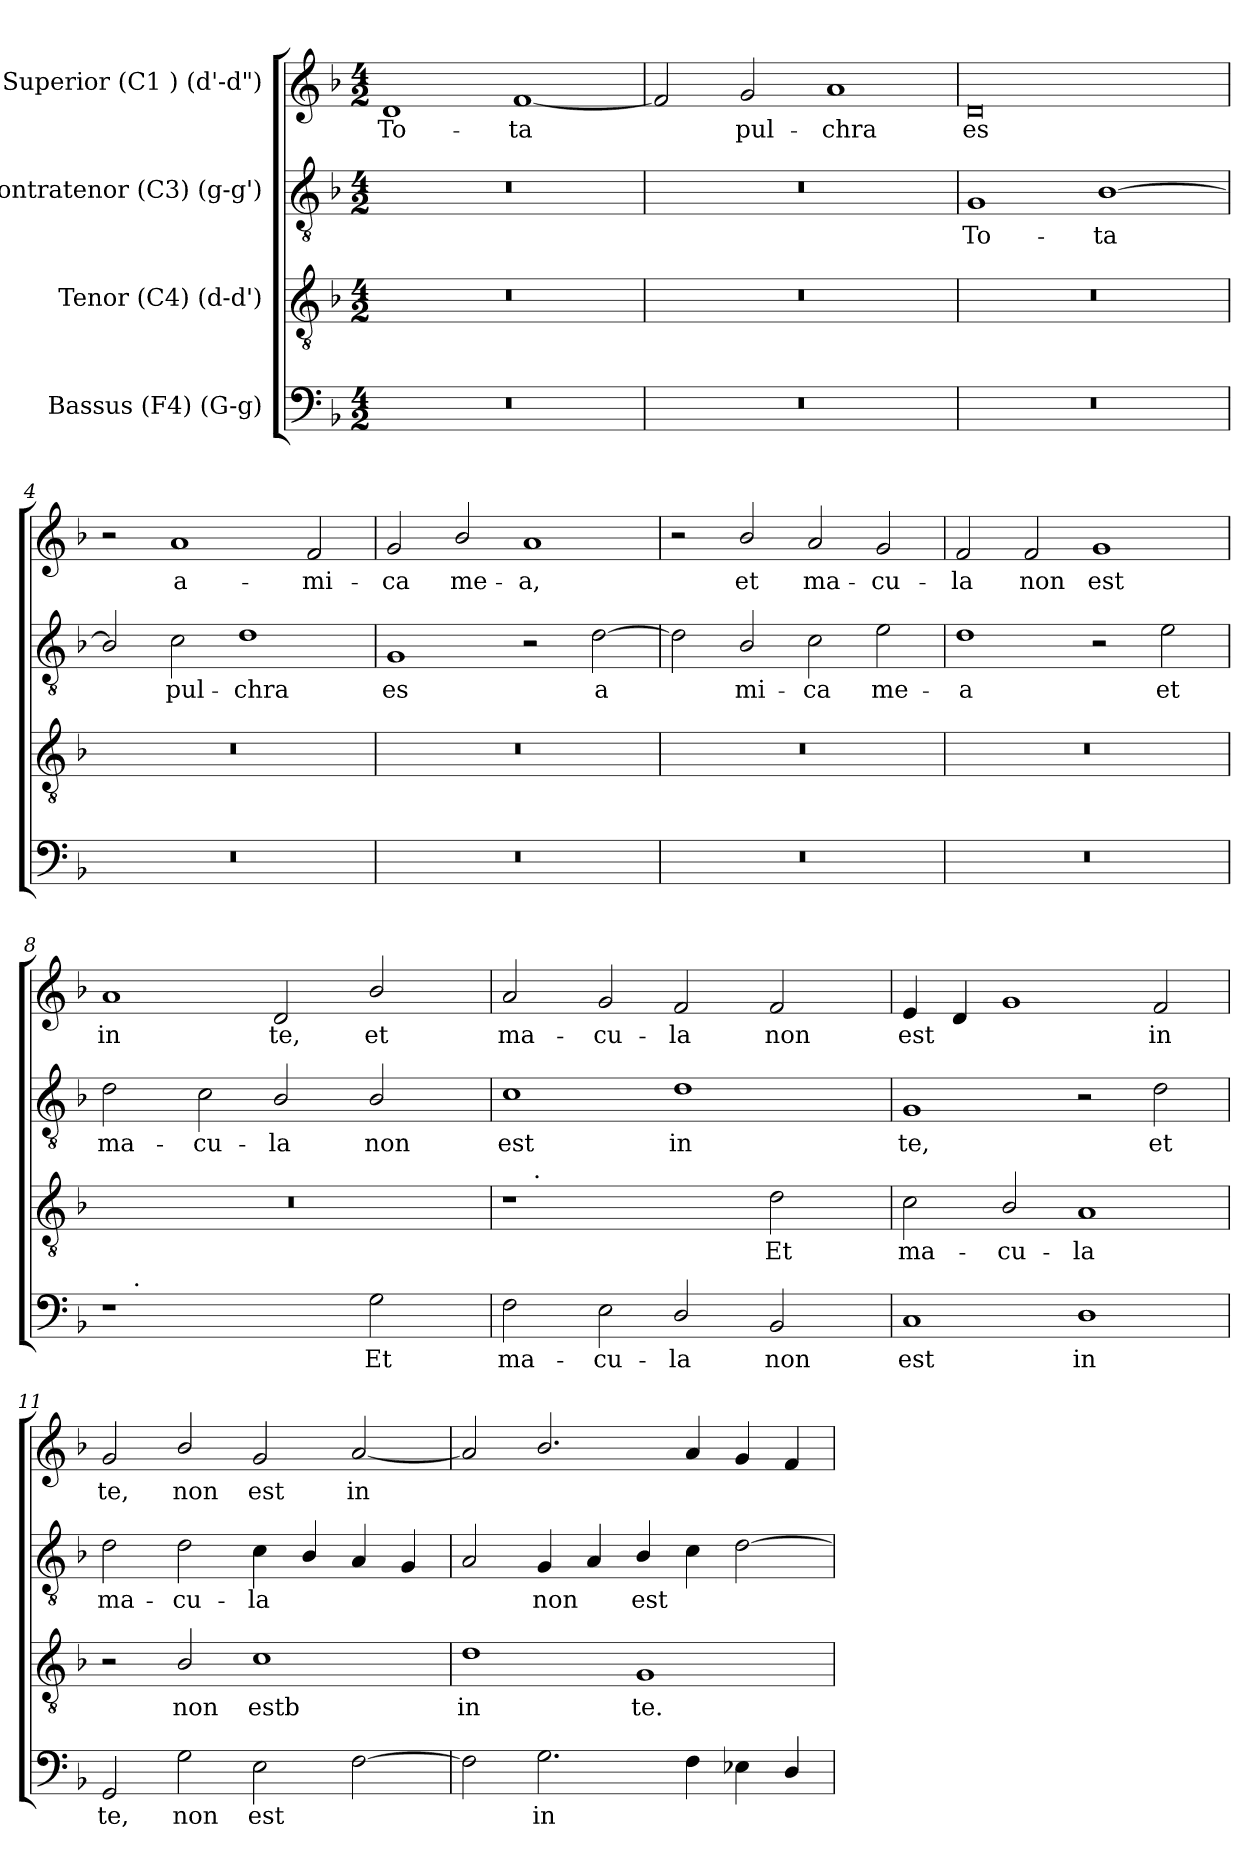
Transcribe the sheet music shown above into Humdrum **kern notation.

**kern	**text	**kern	**text	**kern	**text	**kern	**text
*part4	*part4	*part3	*part3	*part2	*part2	*part1	*part1
*staff4	*staff4	*staff3	*staff3	*staff2	*staff2	*staff1	*staff1
*I"Bassus (F4)  (G-g)	*	*I"Tenor (C4)  (d-d')	*	*I"Contratenor (C3)  (g-g')	*	*I"Superior (C1 )  (d'-d")	*
!!LO:PB:g=z
*stria5	*	*stria5	*	*stria5	*	*stria5	*
*clefF4	*	*clefGv2	*	*clefGv2	*	*clefG2	*
*k[b-]	*	*k[b-]	*	*k[b-]	*	*k[b-]	*
*F:	*	*F:	*	*F:	*	*F:	*
*M4/2	*	*M4/2	*	*M4/2	*	*M4/2	*
=1	=1	=1	=1	=1	=1	=1	=1
!	!	!	!	!	!	!	!LO:LY:b:cj
0r	.	0r	.	0r	.	1d	To-
!	!	!	!	!	!	!	!LO:LY:b:cj
.	.	.	.	.	.	[<1f	-ta
=2	=2	=2	=2	=2	=2	=2	=2
!	!	!	!	!	!	!	!LO:LY:b:cj
0r	.	0r	.	0r	.	2f/]	.
!	!	!	!	!	!	!	!LO:LY:b:cj
.	.	.	.	.	.	2g/	pul-
!	!	!	!	!	!	!	!LO:LY:b:cj
.	.	.	.	.	.	1a	-chra
=3	=3	=3	=3	=3	=3	=3	=3
!	!	!	!	!	!LO:LY:b:cj	!	!LO:LY:b:cj
0r	.	0r	.	1G	To-	0d	es
!	!	!	!	!	!LO:LY:b:cj	!	!
.	.	.	.	[<1B-	-ta	.	.
=4	=4	=4	=4	=4	=4	=4	=4
!	!	!	!	!	!LO:LY:b:cj	!	!
0r	.	0r	.	2B-/]	.	2r	.
!	!	!	!	!	!LO:LY:b:cj	!	!LO:LY:b:cj
.	.	.	.	2c\	pul-	1a	a-
!	!	!	!	!	!LO:LY:b:cj	!	!
.	.	.	.	1d	-chra	.	.
!	!	!	!	!	!	!	!LO:LY:b:cj
.	.	.	.	.	.	2f/	-mi-
=5	=5	=5	=5	=5	=5	=5	=5
!	!	!	!	!	!LO:LY:b:cj	!	!LO:LY:b:cj
0r	.	0r	.	1G	es	2g/	-ca
!	!	!	!	!	!	!	!LO:LY:b:cj
.	.	.	.	.	.	2b-/	me-
!	!	!	!	!	!	!	!LO:LY:b:cj
.	.	.	.	2r	.	1a	-a,
!	!	!	!	!	!LO:LY:b:cj	!	!
.	.	.	.	[<2d\	a-	.	.
!!LO:LB:g=z
=6	=6	=6	=6	=6	=6	=6	=6
!	!	!	!	!	!LO:LY:b:cj	!	!
0r	.	0r	.	2d\]	--	2r	.
!	!	!	!	!	!LO:LY:b:cj	!	!LO:LY:b:cj
.	.	.	.	2B-/	-mi-	2b-/	et
!	!	!	!	!	!LO:LY:b:cj	!	!LO:LY:b:cj
.	.	.	.	2c\	-ca	2a/	ma-
!	!	!	!	!	!LO:LY:b:cj	!	!LO:LY:b:cj
.	.	.	.	2e\	me-	2g/	-cu-
=7	=7	=7	=7	=7	=7	=7	=7
!	!	!	!	!	!LO:LY:b:cj	!	!LO:LY:b:cj
0r	.	0r	.	1d	-a	2f/	-la
!	!	!	!	!	!	!	!LO:LY:b:cj
.	.	.	.	.	.	2f/	non
!	!	!	!	!	!	!	!LO:LY:b:cj
.	.	.	.	2r	.	1g	est
!	!	!	!	!	!LO:LY:b:cj	!	!
.	.	.	.	2e\	et	.	.
=8	=8	=8	=8	=8	=8	=8	=8
!	!	!	!	!	!LO:LY:b:cj	!	!LO:LY:b:cj
*^	*	*	*	*	*	*	*
1r	16..ryy	.	0r	.	2d\	ma-	1a	in
!	!LO:TX:a:t=.	!	!	!	!	!	!	!
.	1ryy	.	.	.	.	.	.	.
!	!	!	!	!	!	!LO:LY:b:cj	!	!
.	.	.	.	.	2c\	-cu-	.	.
!	!	!	!	!	!	!LO:LY:b:cj	!	!LO:LY:b:cj
2ryy	.	.	.	.	2B-/	-la	2d/	te,
.	2ryy	.	.	.	.	.	.	.
!	!	!LO:LY:b:cj	!	!	!	!LO:LY:b:cj	!	!LO:LY:b:cj
2G\	.	Et	.	.	2B-/	non	2b-/	et
.	4ryy	.	.	.	.	.	.	.
.	8ryy	.	.	.	.	.	.	.
.	64ryy	.	.	.	.	.	.	.
=9	=9	=9	=9	=9	=9	=9	=9	=9
!	!	!LO:LY:b:cj	!	!	!	!LO:LY:b:cj	!	!LO:LY:b:cj
*v	*v	*	*^	*	*	*	*	*
2F\	ma-	1r	16..ryy	.	1c	est	2a/	ma-
!	!	!	!LO:TX:a:t=.	!	!	!	!	!
.	.	.	1ryy	.	.	.	.	.
!	!LO:LY:b:cj	!	!	!	!	!	!	!LO:LY:b:cj
2E\	-cu-	.	.	.	.	.	2g/	-cu-
!	!LO:LY:b:cj	!	!	!	!	!LO:LY:b:cj	!	!LO:LY:b:cj
2D/	-la	2ryy	.	.	1d	in	2f/	-la
.	.	.	2ryy	.	.	.	.	.
!	!LO:LY:b:cj	!	!	!LO:LY:b:cj	!	!	!	!LO:LY:b:cj
2BB-/	non	2d\	.	Et	.	.	2f/	non
.	.	.	4ryy	.	.	.	.	.
.	.	.	8ryy	.	.	.	.	.
.	.	.	64ryy	.	.	.	.	.
=10	=10	=10	=10	=10	=10	=10	=10	=10
!	!LO:LY:b:cj	!	!	!LO:LY:b:cj	!	!LO:LY:b:cj	!	!LO:LY:b:cj
*	*	*v	*v	*	*	*	*	*
1C	est	2c\	ma-	1G	te,	4e/	est
!	!	!	!	!	!	!	!LO:LY:b:cj
.	.	.	.	.	.	4d/	.
!	!	!	!LO:LY:b:cj	!	!	!	!LO:LY:b:cj
.	.	2B-/	-cu-	.	.	1g	.
!	!LO:LY:b:cj	!	!LO:LY:b:cj	!	!	!	!
1D	in	1A	-la	2r	.	.	.
!	!	!	!	!	!LO:LY:b:cj	!	!LO:LY:b:cj
.	.	.	.	2d\	et	2f/	in
!!LO:LB:g=z
=11	=11	=11	=11	=11	=11	=11	=11
!	!LO:LY:b:cj	!	!	!	!LO:LY:b:cj	!	!LO:LY:b:cj
2GG/	te,	2r	.	2d\	ma-	2g/	te,
!	!LO:LY:b:cj	!	!LO:LY:b:cj	!	!LO:LY:b:cj	!	!LO:LY:b:cj
2G\	non	2B-/	non	2d\	-cu-	2b-/	non
!	!LO:LY:b:cj	!	!LO:LY:b:cj	!	!LO:LY:b:cj	!	!LO:LY:b:cj
2E\	est	1c	estb	4c\	-la	2g/	est
!	!	!	!	!	!LO:LY:b:cj	!	!
.	.	.	.	4B-/	.	.	.
!	!LO:LY:b:cj	!	!	!	!LO:LY:b:cj	!	!LO:LY:b:cj
[>2F\	.	.	.	4A/	.	[<2a/	in
!	!	!	!	!	!LO:LY:b:cj	!	!
.	.	.	.	4G/	.	.	.
=12	=12	=12	=12	=12	=12	=12	=12
!	!LO:LY:b:cj	!	!LO:LY:b:cj	!	!LO:LY:b:cj	!	!LO:LY:b:cj
2F\]	.	1d	in	2A/	.	2a/]	.
!	!LO:LY:b:cj	!	!	!	!LO:LY:b:cj	!	!LO:LY:b:cj
2.G\	in	.	.	4G/	non	2.b-/	.
!	!	!	!	!	!LO:LY:b:cj	!	!
.	.	.	.	4A/	.	.	.
!	!	!	!LO:LY:b:cj	!	!LO:LY:b:cj	!	!
.	.	1G	te.	4B-/	est	.	.
!	!LO:LY:b:cj	!	!	!	!LO:LY:b:cj	!	!LO:LY:b:cj
4F\	.	.	.	4c\	.	4a/	.
!	!LO:LY:b:cj	!	!	!	!LO:LY:b:cj	!	!LO:LY:b:cj
4E-\	.	.	.	[>2d\	.	4g/	.
!	!LO:LY:b:cj	!	!	!	!	!	!LO:LY:b:cj
4D/	.	.	.	.	.	4f/	.
=	=	=	=	=	=	=	=
*-	*-	*-	*-	*-	*-	*-	*-
